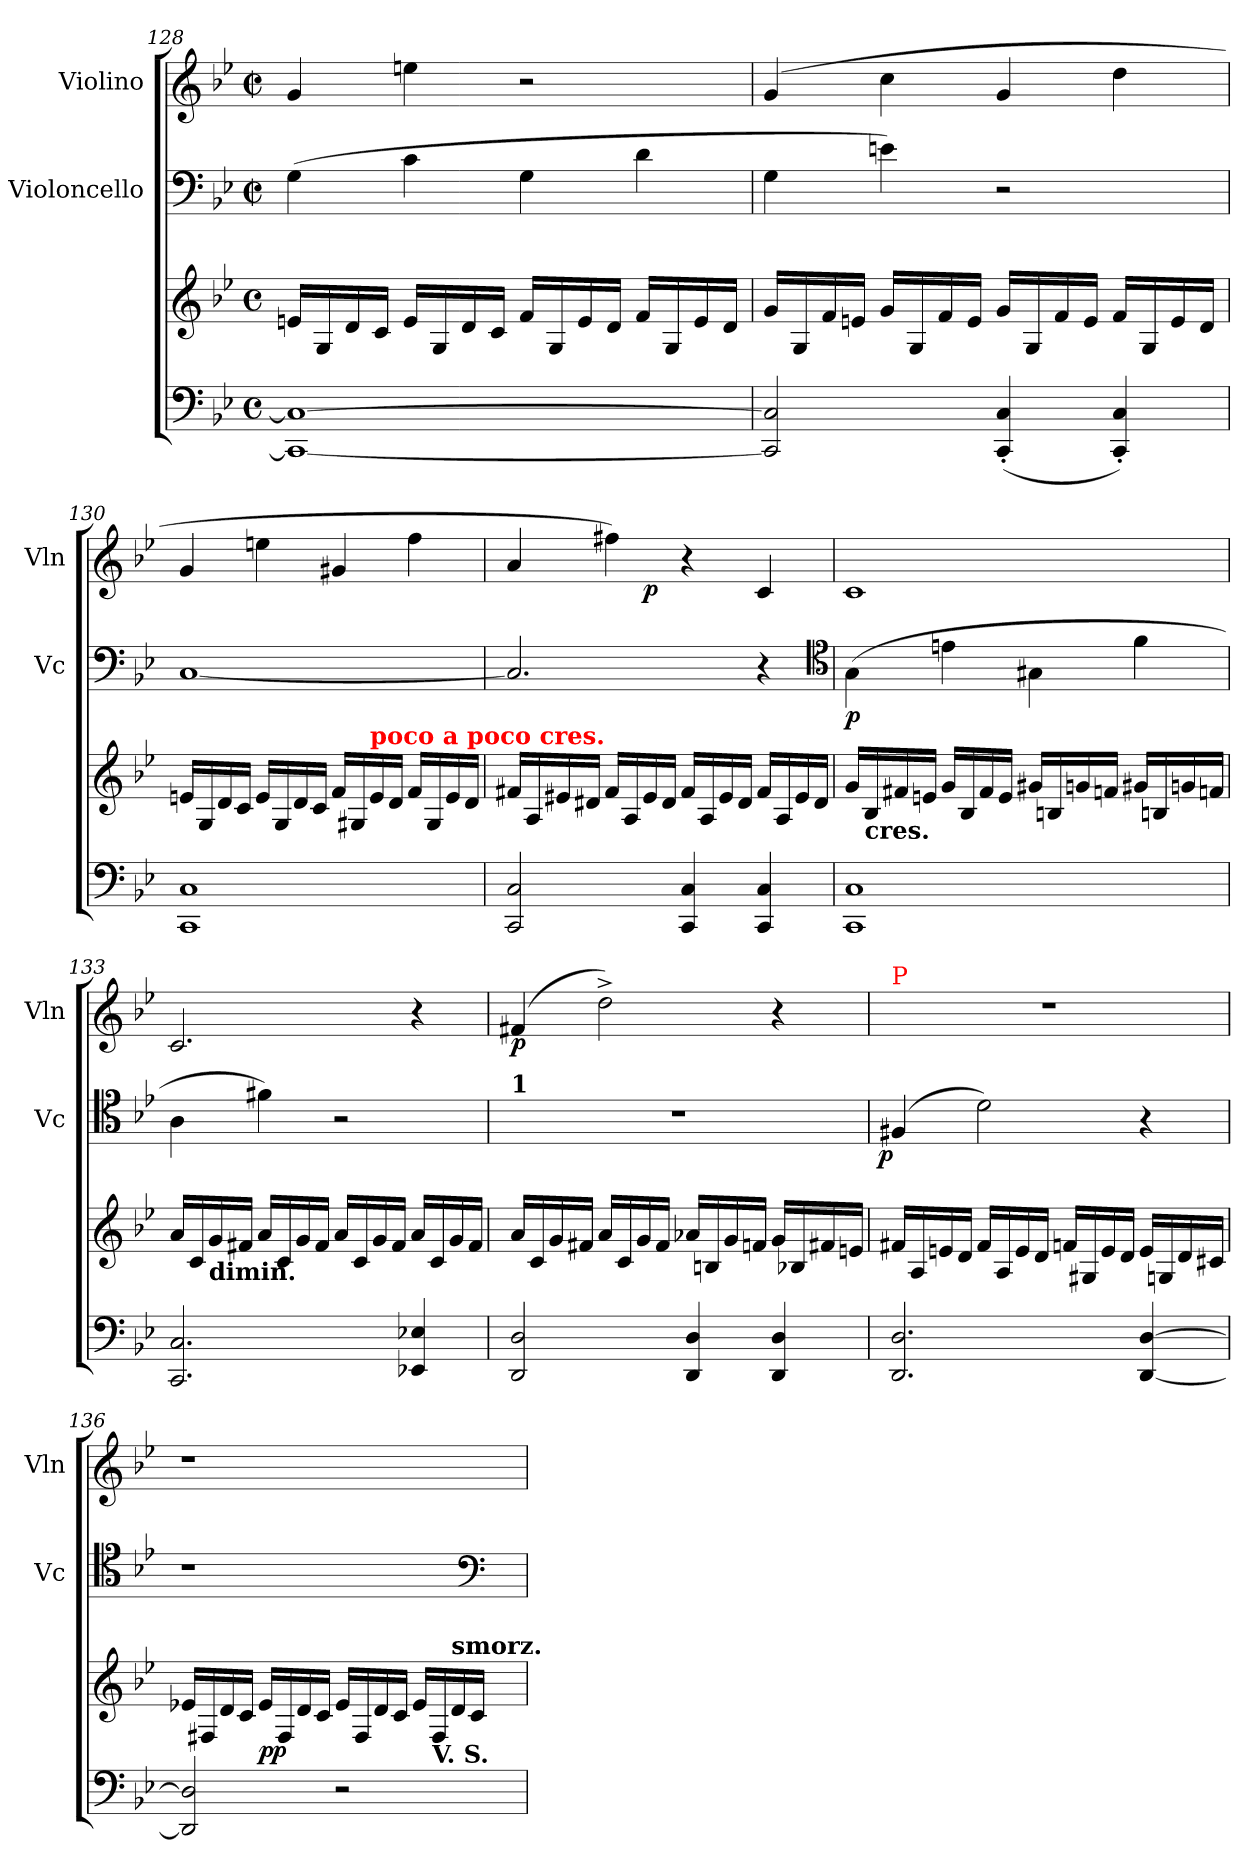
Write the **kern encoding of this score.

**kern	**kern	**dynam	**kern	**dynam	**kern	**dynam
*part3	*part3	*part3	*part2	*part2	*part1	*part1
*staff4	*staff3	*staff3/4	*staff2	*staff2	*staff1	*staff1
*	*	*	*I"Violoncello	*	*I"Violino	*
*	*	*	*I'Vc	*	*I'Vln	*
*clefF4	*clefG2	*	*clefF4	*	*clefG2	*
*k[b-e-]	*k[b-e-]	*	*k[b-e-]	*	*k[b-e-]	*
*g:	*g:	*	*g:	*	*g:	*
*M4/4	*M4/4	*	*M2/2	*	*M2/2	*
*met(c)	*met(c)	*	*met(c|)	*	*met(c|)	*
=128	=128	=128	=128	=128	=128	=128
1C_ 1CC_	16enLL	.	(>4G	.	4g	.
.	16G	.	.	.	.	.
.	16d	.	.	.	.	.
.	16cJJ	.	.	.	.	.
.	16eLL	.	4c	.	4een	.
.	16G	.	.	.	.	.
.	16d	.	.	.	.	.
.	16cJJ	.	.	.	.	.
.	16fLL	.	4G	.	2r	.
.	16G	.	.	.	.	.
.	16e	.	.	.	.	.
.	16dJJ	.	.	.	.	.
.	16fLL	.	4d	.	.	.
.	16G	.	.	.	.	.
.	16e	.	.	.	.	.
.	16dJJ	.	.	.	.	.
=129	=129	=129	=129	=129	=129	=129
2C] 2CC]	16gLL	.	4G	.	(>4g	.
.	16G	.	.	.	.	.
.	16f	.	.	.	.	.
.	16enJJ	.	.	.	.	.
.	16gLL	.	4en)	.	4cc	.
.	16G	.	.	.	.	.
.	16f	.	.	.	.	.
.	16eJJ	.	.	.	.	.
(<4C' 4CC'	16gLL	.	2r	.	4g	.
.	16G	.	.	.	.	.
.	16f	.	.	.	.	.
.	16eJJ	.	.	.	.	.
4C' 4CC')	16fLL	.	.	.	4dd	.
.	16G	.	.	.	.	.
.	16e	.	.	.	.	.
.	16dJJ	.	.	.	.	.
=130	=130	=130	=130	=130	=130	=130
1C 1CC	16enLL	.	[1C	.	4g	.
.	16G	.	.	.	.	.
.	16d	.	.	.	.	.
.	16cJJ	.	.	.	.	.
.	16eLL	.	.	.	4een	.
.	16G	.	.	.	.	.
.	16d	.	.	.	.	.
.	16cJJ	.	.	.	.	.
.	16fLL	.	.	.	4g#X	.
.	16G#X	.	.	.	.	.
!	!LO:TX:a:B:color=red:t=poco a poco cres.	!	!	!	!	!
.	16e	.	.	.	.	.
.	16dJJ	.	.	.	.	.
.	16fLL	.	.	.	4ff	.
.	16G#	.	.	.	.	.
.	16e	.	.	.	.	.
.	16dJJ	.	.	.	.	.
=131	=131	=131	=131	=131	=131	=131
*	*	*	*	*	*^	*
2C 2CC	16f#XLL	.	2.C]	.	4a	4.ryy	.
.	16A	.	.	.	.	.	.
.	16e#X	.	.	.	.	.	.
.	16d#XJJ	.	.	.	.	.	.
.	16f#LL	.	.	.	4ff#X)	.	.
.	16A	.	.	.	.	.	.
.	16e#	.	.	.	.	2ryy	p
.	16d#JJ	.	.	.	.	.	.
4C 4CC	16f#LL	.	.	.	4r	.	.
.	16A	.	.	.	.	.	.
.	16e#	.	.	.	.	.	.
.	16d#JJ	.	.	.	.	.	.
4C 4CC	16f#LL	.	4r	.	4c	.	.
.	16A	.	.	.	.	.	.
.	16e#	.	.	.	.	8ryy	.
.	16d#JJ	.	.	.	.	.	.
*	*	*	*clefC4	*	*	*	*
*	*	*	*	*	*v	*v	*
=132	=132	=132	=132	=132	=132	=132
1C 1CC	16gLL	.	(>4G\	p	1c	.
!	!LO:TX:b:B:t=cres.	!	!	!	!	!
.	16B-	.	.	.	.	.
.	16f#X	.	.	.	.	.
.	16enJJ	.	.	.	.	.
.	16gLL	.	4en	.	.	.
.	16B-	.	.	.	.	.
.	16f#	.	.	.	.	.
.	16eJJ	.	.	.	.	.
.	16g#XLL	.	4G#X\	.	.	.
.	16Bn	.	.	.	.	.
.	16gn	.	.	.	.	.
.	16fnJJ	.	.	.	.	.
.	16g#XLL	.	4f	.	.	.
.	16Bn	.	.	.	.	.
.	16gn	.	.	.	.	.
.	16fnJJ	.	.	.	.	.
=133	=133	=133	=133	=133	=133	=133
2.C 2.CC	16aLL	.	4A	.	2.c	.
.	16c	.	.	.	.	.
!	!LO:TX:b:B:t=dimin.	!	!	!	!	!
.	16g	.	.	.	.	.
.	16f#XJJ	.	.	.	.	.
.	16aLL	.	4f#X)	.	.	.
.	16c	.	.	.	.	.
.	16g	.	.	.	.	.
.	16f#JJ	.	.	.	.	.
.	16aLL	.	2r	.	.	.
.	16c	.	.	.	.	.
.	16g	.	.	.	.	.
.	16f#JJ	.	.	.	.	.
4E-X 4EE-X	16aLL	.	.	.	4r	.
.	16c	.	.	.	.	.
.	16g	.	.	.	.	.
.	16f#JJ	.	.	.	.	.
=134	=134	=134	=134	=134	=134	=134
!	!	!	!LO:TX:a:B:t=1	!	!	!
2D 2DD	16aLL	.	1r	.	(>4f#X	p
.	16c	.	.	.	.	.
.	16g	.	.	.	.	.
.	16f#XJJ	.	.	.	.	.
.	16aLL	.	.	.	2dd^<)	.
.	16c	.	.	.	.	.
.	16g	.	.	.	.	.
.	16f#JJ	.	.	.	.	.
4D 4DD	16a-XLL	.	.	.	.	.
.	16Bn	.	.	.	.	.
.	16g	.	.	.	.	.
.	16fnJJ	.	.	.	.	.
4D 4DD	16gLL	.	.	.	4r	.
.	16B-X	.	.	.	.	.
.	16f#X	.	.	.	.	.
.	16enJJ	.	.	.	.	.
=135	=135	=135	=135	=135	=135	=135
!	!	!	!	!	!LO:TX:a:color=red:t=P	!
!	!	!	!	!LO:DY:rj	!	!
2.D 2.DD	16f#XLL	.	(>4F#X	p	1rdd	.
.	16A	.	.	.	.	.
.	16en	.	.	.	.	.
.	16dJJ	.	.	.	.	.
.	16f#LL	.	2d)	.	.	.
.	16A	.	.	.	.	.
.	16e	.	.	.	.	.
.	16dJJ	.	.	.	.	.
.	16fnLL	.	.	.	.	.
.	16G#X	.	.	.	.	.
.	16e	.	.	.	.	.
.	16dJJ	.	.	.	.	.
[4D [4DD	16eLL	.	4r	.	.	.
.	16Gn	.	.	.	.	.
.	16d	.	.	.	.	.
.	16c#XJJ	.	.	.	.	.
=136	=136	=136	=136	=136	=136	=136
*^	*	*	*	*	*	*
2D] 2DD]	2ryy	16e-XLL	.	1rc	.	1rdd	.
.	.	16F#X	.	.	.	.	.
.	.	16d	.	.	.	.	.
.	.	16cJJ	.	.	.	.	.
!	!	!	!LO:DY:b	!	!	!	!
.	.	16e-LL	pp	.	.	.	.
.	.	16F#	.	.	.	.	.
.	.	16d	.	.	.	.	.
.	.	16cJJ	.	.	.	.	.
2r	4ryy	16e-LL	.	.	.	.	.
.	.	16F#	.	.	.	.	.
.	.	16d	.	.	.	.	.
.	.	16cJJ	.	.	.	.	.
.	16ryy	16e-LL	.	.	.	.	.
!	!LO:TX:a:B:t=V. S.	!	!	!	!	!	!
.	4.ryy	16F#	.	.	.	.	.
!	!	!LO:TX:a:B:t=smorz.	!	!	!	!	!
.	.	16d	.	.	.	.	.
.	.	16cJJ	.	.	.	.	.
*	*	*	*	*clefF4	*	*	*
8.ryy	.	8.ryy	.	8.ryy	.	8.ryy	.
*v	*v	*	*	*	*	*	*
=	=	=	=	=	=	=
*-	*-	*-	*-	*-	*-	*-
